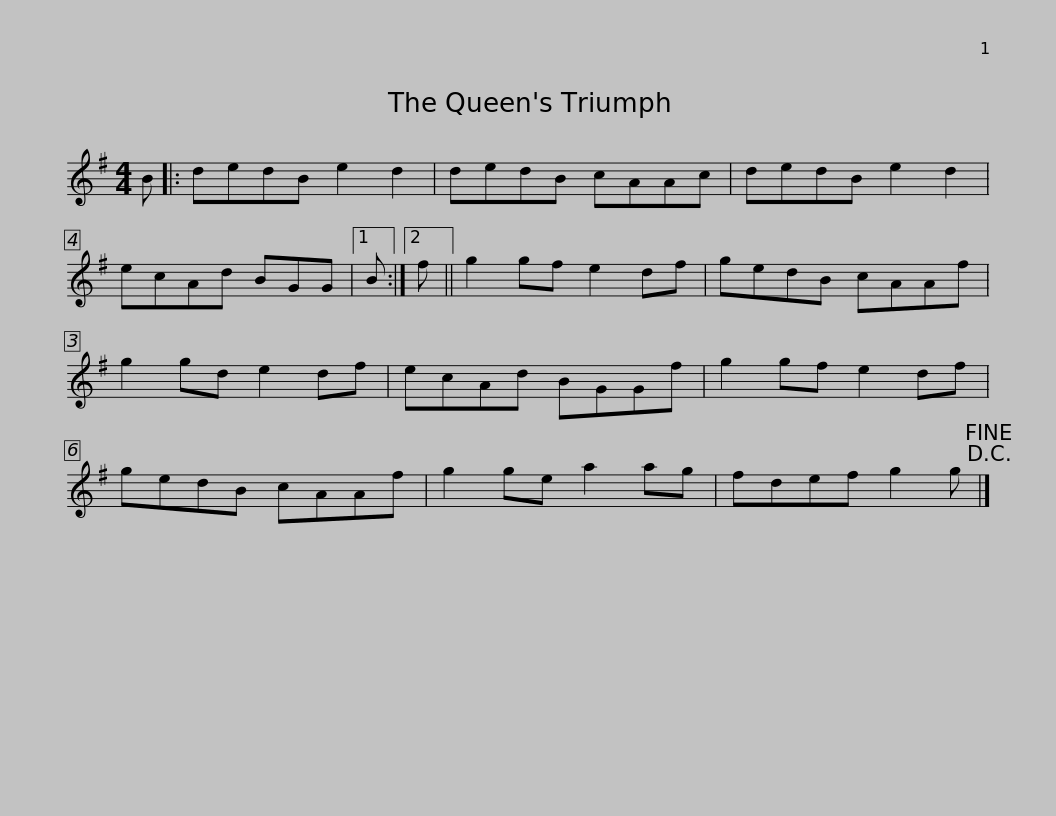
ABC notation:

X:1
L:1/8
M:4/4
I:linebreak $
K:G
V:1 treble
V:1
 B |: dedB e2 d2 | dedB cAAc | dedB e2 d2 | ecAd BGG |1 %5
 B :|2 f || g2 gf e2 df |$ gedB cAAf | g2 gd e2 df | %10
 ecAd BGGf | g2 gf e2 df | gedB cAAf | g2 ge a2 ag |$ fdef g2 g!D.C.!!fine! |] %15
